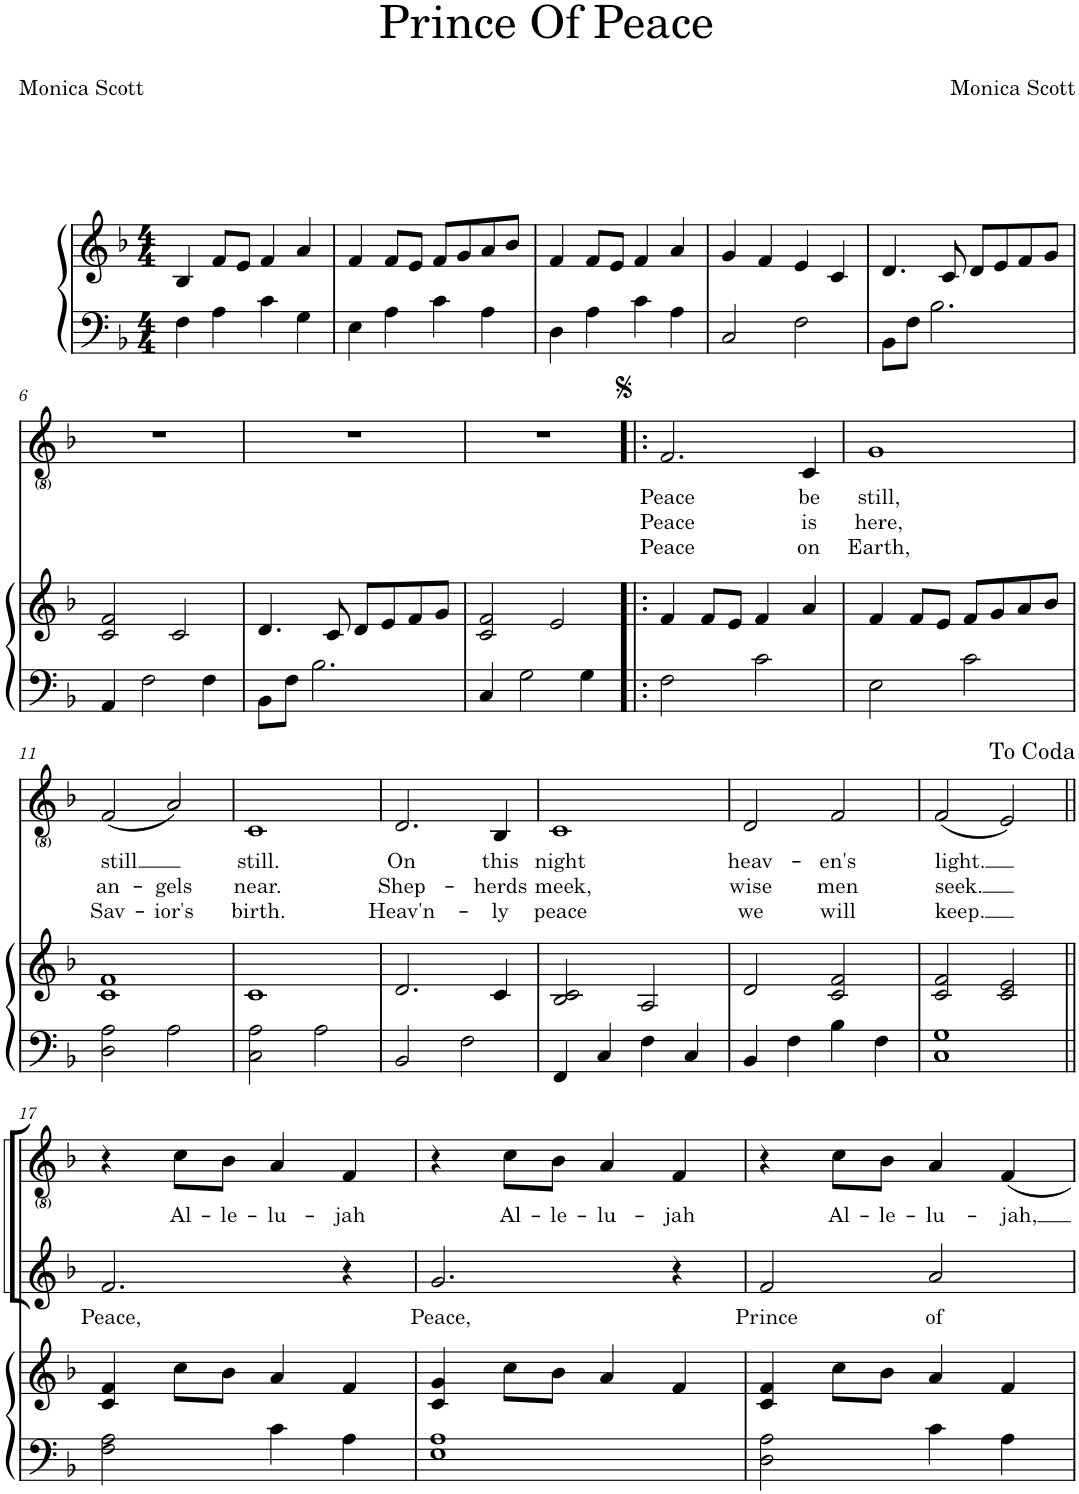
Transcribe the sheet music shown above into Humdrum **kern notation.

**kern	**kern	**kern	**text	**kern	**text	**text	**text
*part2	*part2	*part1	*part1	*part1	*part1	*part1	*part1
*staff4	*staff3	*staff2	*staff2	*staff1	*staff1	*staff1	*staff1
*I"Piano	*	*I"Voice	*	*	*	*	*
*I'Pno	*	*	*	*	*	*	*
*clefF4	*clefG2	*clefG2	*	*clefG2	*	*	*
*k[b-]	*k[b-]	*k[b-]	*	*k[b-]	*	*	*
*M4/4	*M4/4	*M4/4	*	*M4/4	*	*	*
=1	=1	=1	=1	=1	=1	=1	=1
4F\	4B-/	1r	.	1r	.	.	.
4A\	8f/L	.	.	.	.	.	.
.	8e/J	.	.	.	.	.	.
4c\	4f/	.	.	.	.	.	.
4G\	4a/	.	.	.	.	.	.
=2	=2	=2	=2	=2	=2	=2	=2
4E\	4f/	1r	.	1r	.	.	.
4A\	8f/L	.	.	.	.	.	.
.	8e/J	.	.	.	.	.	.
4c\	8f/L	.	.	.	.	.	.
.	8g/	.	.	.	.	.	.
4A\	8a/	.	.	.	.	.	.
.	8b-/J	.	.	.	.	.	.
=3	=3	=3	=3	=3	=3	=3	=3
4D\	4f/	1r	.	1r	.	.	.
4A\	8f/L	.	.	.	.	.	.
.	8e/J	.	.	.	.	.	.
4c\	4f/	.	.	.	.	.	.
4A\	4a/	.	.	.	.	.	.
=4	=4	=4	=4	=4	=4	=4	=4
2C/	4g/	1r	.	1r	.	.	.
.	4f/	.	.	.	.	.	.
2F\	4e/	.	.	.	.	.	.
.	4c/	.	.	.	.	.	.
=5	=5	=5	=5	=5	=5	=5	=5
8BB-\L	4.d/	1r	.	1r	.	.	.
8F\J	.	.	.	.	.	.	.
2.B-\	.	.	.	.	.	.	.
.	8c/	.	.	.	.	.	.
.	8d/L	.	.	.	.	.	.
.	8e/	.	.	.	.	.	.
.	8f/	.	.	.	.	.	.
.	8g/J	.	.	.	.	.	.
!!LO:LB:g=z
=6	=6	=6	=6	=6	=6	=6	=6
4AA/	2c/ 2f/	1r	.	1r	.	.	.
2F\	.	.	.	.	.	.	.
.	2c/	.	.	.	.	.	.
4F\	.	.	.	.	.	.	.
=7	=7	=7	=7	=7	=7	=7	=7
8BB-\L	4.d/	1r	.	1r	.	.	.
8F\J	.	.	.	.	.	.	.
2.B-\	.	.	.	.	.	.	.
.	8c/	.	.	.	.	.	.
.	8d/L	.	.	.	.	.	.
.	8e/	.	.	.	.	.	.
.	8f/	.	.	.	.	.	.
.	8g/J	.	.	.	.	.	.
=8	=8	=8	=8	=8	=8	=8	=8
4C/	2c/ 2f/	1r	.	1r	.	.	.
2G\	.	.	.	.	.	.	.
.	2e/	.	.	.	.	.	.
4G\	.	.	.	.	.	.	.
=9!|:	=9!|:	=9!|:	=9!|:	=9!|:	=9!|:	=9!|:	=9!|:
!	!	!	!	!	!LO:LY:b	!LO:LY:b	!LO:LY:b
2F\	4f/	1r	.	2.f/	Peace	Peace	Peace
.	8f/L	.	.	.	.	.	.
.	8e/J	.	.	.	.	.	.
2c\	4f/	.	.	.	.	.	.
!	!	!	!	!	!LO:LY:b	!LO:LY:b	!LO:LY:b
.	4a/	.	.	4c/	be	is	on
=10	=10	=10	=10	=10	=10	=10	=10
!	!	!	!	!	!LO:LY:b	!LO:LY:b	!LO:LY:b
2E\	4f/	1r	.	1g	still,	here,	Earth,
.	8f/L	.	.	.	.	.	.
.	8e/J	.	.	.	.	.	.
2c\	8f/L	.	.	.	.	.	.
.	8g/	.	.	.	.	.	.
.	8a/	.	.	.	.	.	.
.	8b-/J	.	.	.	.	.	.
!!LO:LB:g=z
=11	=11	=11	=11	=11	=11	=11	=11
!	!	!	!	!	!LO:LY:b	!LO:LY:b	!LO:LY:b
2D\ 2A\	1c 1f	1r	.	(2f/	still	an-	Sav-
!	!	!	!	!	!	!LO:LY:b	!LO:LY:b
2A\	.	.	.	2a/)	.	-gels	-ior's
=12	=12	=12	=12	=12	=12	=12	=12
!	!	!	!	!	!LO:LY:b	!LO:LY:b	!LO:LY:b
2C\ 2A\	1c	1r	.	1c	still.	near.	birth.
2A\	.	.	.	.	.	.	.
=13	=13	=13	=13	=13	=13	=13	=13
!	!	!	!	!	!LO:LY:b	!LO:LY:b	!LO:LY:b
2BB-/	2.d/	1r	.	2.d/	On	Shep-	Heav'n-
2F\	.	.	.	.	.	.	.
!	!	!	!	!	!LO:LY:b	!LO:LY:b	!LO:LY:b
.	4c/	.	.	4B-/	this	-herds	-ly
=14	=14	=14	=14	=14	=14	=14	=14
!	!	!	!	!	!LO:LY:b	!LO:LY:b	!LO:LY:b
4FF/	2B-/ 2c/	1r	.	1c	night	meek,	peace
4C/	.	.	.	.	.	.	.
4F\	2A/	.	.	.	.	.	.
4C/	.	.	.	.	.	.	.
=15	=15	=15	=15	=15	=15	=15	=15
!	!	!	!	!	!LO:LY:b	!LO:LY:b	!LO:LY:b
4BB-/	2d/	1r	.	2d/	heav-	wise	we
4F\	.	.	.	.	.	.	.
!	!	!	!	!	!LO:LY:b	!LO:LY:b	!LO:LY:b
4B-\	2c/ 2f/	.	.	2f/	-en's	men	will
4F\	.	.	.	.	.	.	.
=16	=16	=16	=16	=16	=16	=16	=16
!	!	!	!	!	!LO:LY:b	!LO:LY:b	!LO:LY:b
1C 1G	2c/ 2f/	1r	.	(2f/	light.	seek.	keep.
.	2c/ 2e/	.	.	2e/)	.	.	.
!!LO:LB:g=z
=17||	=17||	=17||	=17||	=17||	=17||	=17||	=17||
!	!	!	!LO:LY:b	!	!	!	!
2F\ 2A\	4c/ 4f/	2.f/	Peace,	4r	.	.	.
!	!	!	!	!	!LO:LY:b	!	!
.	8cc\L	.	.	8cc\L	Al-	.	.
!	!	!	!	!	!LO:LY:b	!	!
.	8b-\J	.	.	8b-\J	-le-	.	.
!	!	!	!	!	!LO:LY:b	!	!
4c\	4a/	.	.	4a/	-lu-	.	.
!	!	!	!	!	!LO:LY:b	!	!
4A\	4f/	4r	.	4f/	-jah	.	.
=18	=18	=18	=18	=18	=18	=18	=18
!	!	!	!LO:LY:b	!	!	!	!
1E 1A	4c/ 4g/	2.g/	Peace,	4r	.	.	.
!	!	!	!	!	!LO:LY:b	!	!
.	8cc\L	.	.	8cc\L	Al-	.	.
!	!	!	!	!	!LO:LY:b	!	!
.	8b-\J	.	.	8b-\J	-le-	.	.
!	!	!	!	!	!LO:LY:b	!	!
.	4a/	.	.	4a/	-lu-	.	.
!	!	!	!	!	!LO:LY:b	!	!
.	4f/	4r	.	4f/	-jah	.	.
=19	=19	=19	=19	=19	=19	=19	=19
!	!	!	!LO:LY:b	!	!	!	!
2D\ 2A\	4c/ 4f/	2f/	Prince	4r	.	.	.
!	!	!	!	!	!LO:LY:b	!	!
.	8cc\L	.	.	8cc\L	Al-	.	.
!	!	!	!	!	!LO:LY:b	!	!
.	8b-\J	.	.	8b-\J	-le-	.	.
!	!	!	!LO:LY:b	!	!LO:LY:b	!	!
4c\	4a/	2a/	of	4a/	-lu-	.	.
!	!	!	!	!	!LO:LY:b	!	!
4A\	4f/	.	.	4f/	-jah,	.	.
=	=	=	=	=	=	=	=
*-	*-	*-	*-	*-	*-	*-	*-
